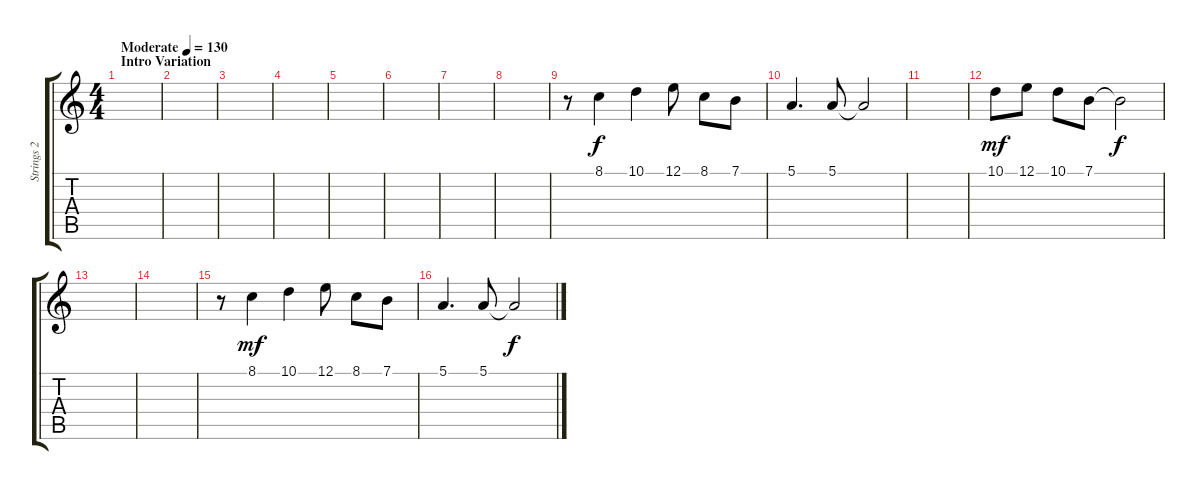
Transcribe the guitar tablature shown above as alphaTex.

\track ("Strings 2 / Flute 2" "Strings 2 ") {instrument tremolostrings}
\staff {score tabs}
\tuning (E4 B3 G3 D3 A2 E2) {hide}
\ts (4 4)
\section ("" "Intro Variation")
\tempo (130 "Moderate")
\clef g2
\ks c
|
|
|
|
|
|
|
|
r.8 8.1.4 10.1.4 12.1.8 8.1.8 7.1.8 |
5.1.4{d} 5.1.8 5.1{t}.2{dy f} |
|
10.1.8{dy mf} 12.1.8 10.1.8 7.1.8 7.1{t}.2{dy f} |
|
|
r.8 8.1.4{dy mf} 10.1.4 12.1.8 8.1.8 7.1.8 |
5.1.4{d} 5.1.8 5.1{t}.2{dy f}
